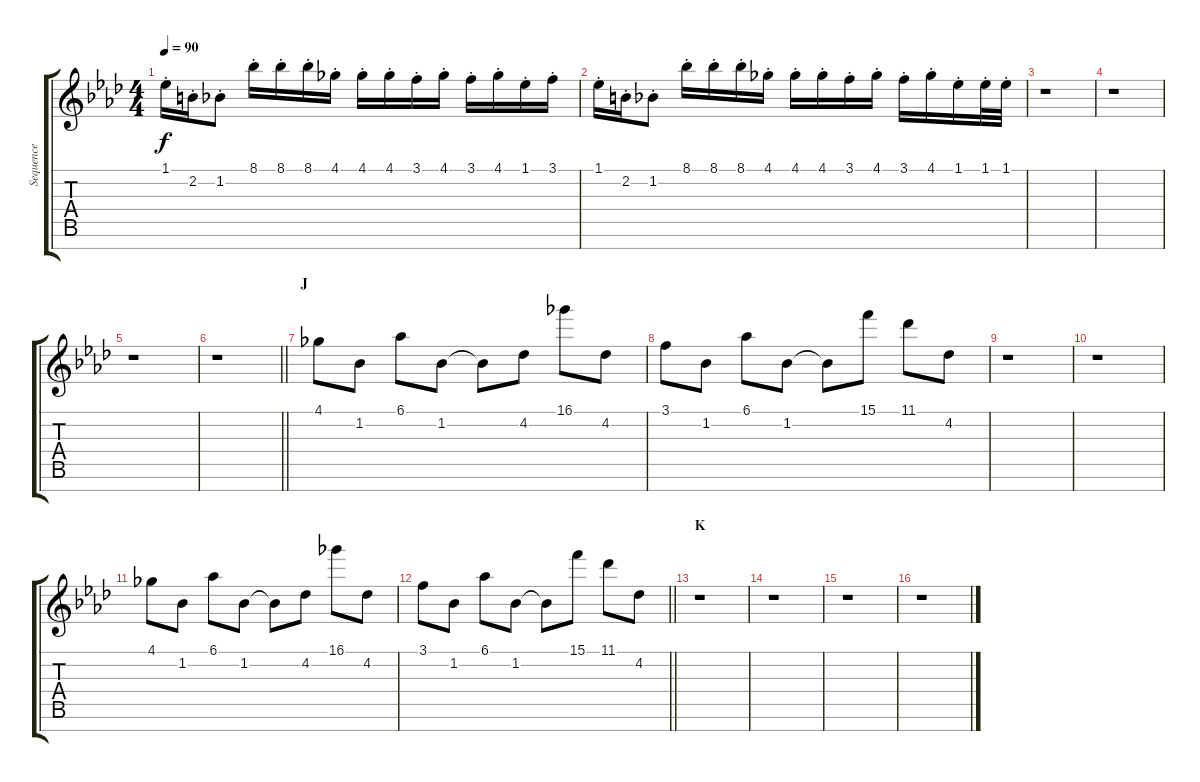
\track ("Sequence" "Sequence") {instrument lead2sawtooth}
\staff {score tabs}
\tuning (D5 A4 F4 C4 G3 D3 A2) {hide}
\ts (4 4)
\tempo 90
\clef g2
\ks ab
1.1{st}.16{dy f} 2.2{st}.16 1.2{st}.8 8.1{st}.16 8.1{st}.16 8.1{st}.16 4.1{st}.16 4.1{st}.16 4.1{st}.16 3.1{st}.16 4.1{st}.16 3.1{st}.16 4.1{st}.16 1.1{st}.16 3.1{st}.16 |
1.1{st}.16 2.2{st}.16 1.2{st}.8 8.1{st}.16 8.1{st}.16 8.1{st}.16 4.1{st}.16 4.1{st}.16 4.1{st}.16 3.1{st}.16 4.1{st}.16 3.1{st}.16 4.1{st}.16 1.1{st}.16 1.1{st}.32 1.1{st}.32 |
r.1 |
r.1 |
r.1 |
\barLineRight lightlight
r.1 |
\section ("" "J")
4.1.8 1.2.8 6.1.8 1.2.8 1.2{t}.8 4.2.8 16.1.8 4.2.8 |
3.1.8 1.2.8 6.1.8 1.2.8 1.2{t}.8 15.1.8 11.1.8 4.2.8 |
r.1 |
r.1 |
4.1.8 1.2.8 6.1.8 1.2.8 1.2{t}.8 4.2.8 16.1.8 4.2.8 |
\barLineRight lightlight
3.1.8 1.2.8 6.1.8 1.2.8 1.2{t}.8 15.1.8 11.1.8 4.2.8 |
\section ("" "K")
r.1 |
r.1 |
r.1 |
r.1
